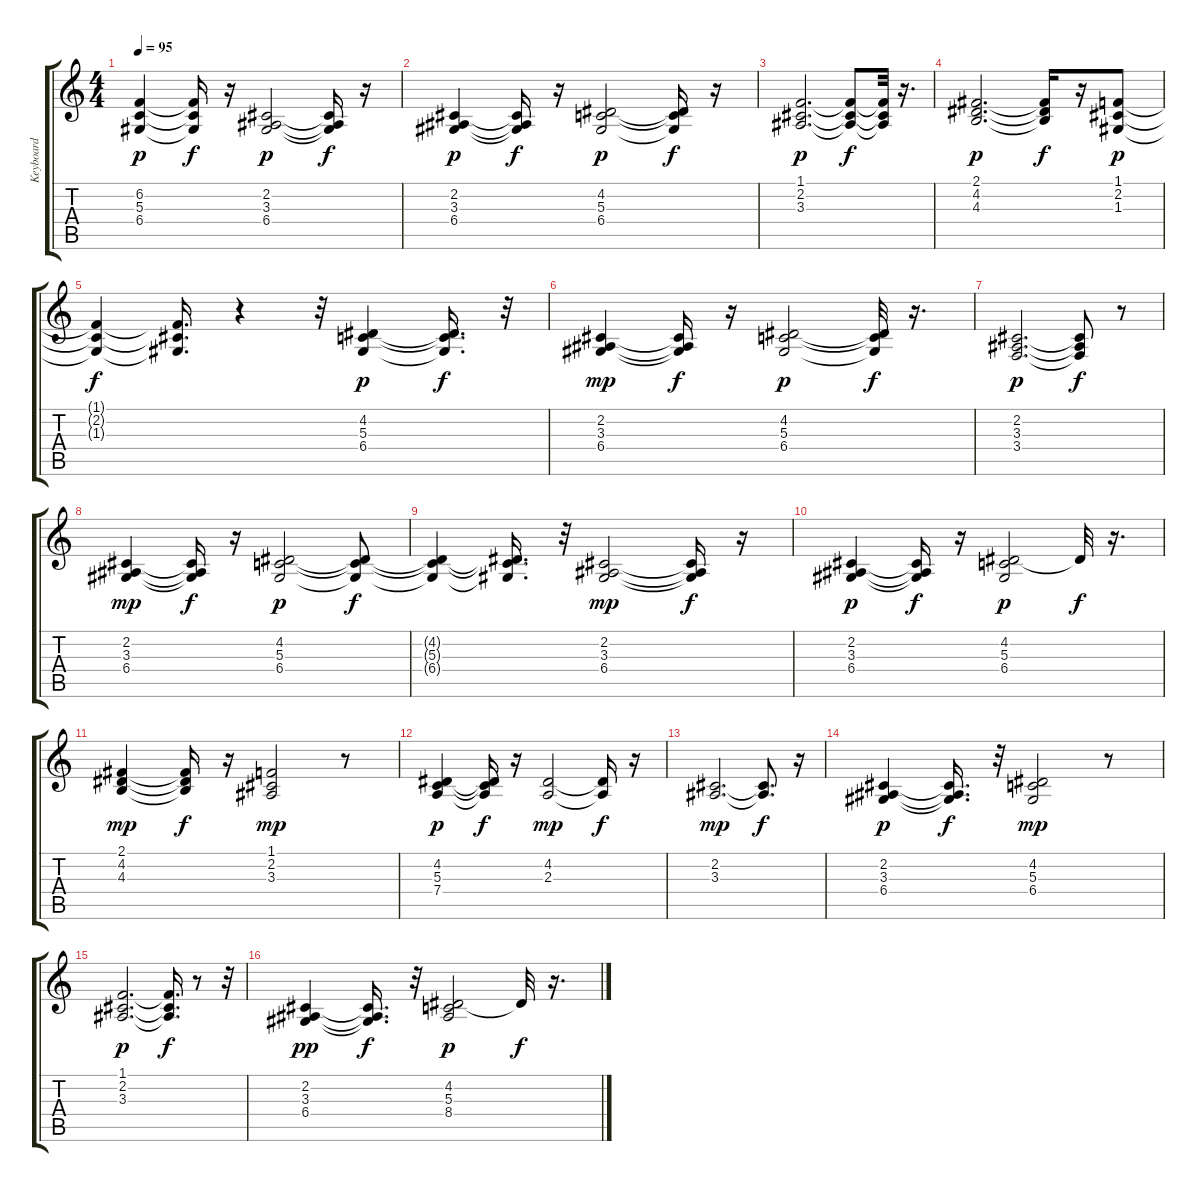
\track ("Keyboard" "Keyboard") {instrument pad2warm}
\staff {score tabs}
\tuning (E4 B3 G3 D3 A2 E2) {hide}
\ts (4 4)
\tempo 95
\clef g2
\ks c
(6.2 5.3 6.4).4{dy p} (6.2{t} 5.3{t} 6.4{t}).16{dy f} r.16 (2.2 3.3 6.4).2{dy p} (2.2{t} 3.3{t} 6.4{t}).16{dy f} r.16 |
(2.2 3.3 6.4).4{dy p} (2.2{t} 3.3{t} 6.4{t}).16{dy f} r.16 (4.2 5.3 6.4).2{dy p} (4.2{t} 5.3{t} 6.4{t}).16{dy f} r.16 |
(1.1 2.2 3.3).2{d dy p} (1.1{t} 2.2{t} 3.3{t}).8{dy f} (1.1{t} 2.2{t} 3.3{t}).32 r.16{d} |
(2.1 4.2 4.3).2{d dy p} (2.1{t} 4.2{t} 4.3{t}).16{dy f} r.16 (1.1 2.2 1.3).8{dy p} |
(1.1{t} 2.2{t} 1.3{t}).4{dy f} (1.1{t} 2.2{t} 1.3{t}).16{d} r.4 r.32 (4.2 5.3 6.4).4{dy p} (4.2{t} 5.3{t} 6.4{t}).16{d dy f} r.32 |
(2.2 3.3 6.4).4{dy mp} (2.2{t} 3.3{t} 6.4{t}).16{dy f} r.16 (4.2 5.3 6.4).2{dy p} (4.2{t} 5.3{t} 6.4{t}).32{dy f} r.16{d} |
(2.2 3.3 3.4).2{d dy p} (2.2{t} 3.3{t} 3.4{t}).8{dy f} r.8 |
(2.2 3.3 6.4).4{dy mp} (2.2{t} 3.3{t} 6.4{t}).16{dy f} r.16 (4.2 5.3 6.4).2{dy p} (4.2{t} 5.3{t} 6.4{t}).8{dy f} |
(4.2{t} 5.3{t} 6.4{t}).4 (4.2{t} 5.3{t} 6.4{t}).16{d} r.32 (2.2 3.3 6.4).2{dy mp} (2.2{t} 3.3{t} 6.4{t}).16{dy f} r.16 |
(2.2 3.3 6.4).4{dy p} (2.2{t} 3.3{t} 6.4{t}).16{dy f} r.16 (4.2 5.3 6.4).2{dy p} 4.2{t}.32{dy f} r.16{d} |
(2.1 4.2 4.3).4{dy mp} (2.1{t} 4.2{t} 4.3{t}).16{dy f} r.16 (1.1 2.2 3.3).2{dy mp} r.8 |
(4.2 5.3 7.4).4{dy p} (4.2{t} 5.3{t} 7.4{t}).16{dy f} r.16 (4.2 2.3).2{dy mp} (4.2{t} 2.3{t}).16{dy f} r.16 |
(2.2 3.3).2{d dy mp} (2.2{t} 3.3{t}).8{d dy f} r.16 |
(2.2 3.3 6.4).4{dy p} (2.2{t} 3.3{t} 6.4{t}).16{d dy f} r.32 (4.2 5.3 6.4).2{dy mp} r.8 |
(1.1 2.2 3.3).2{d dy p} (1.1{t} 2.2{t} 3.3{t}).16{d dy f} r.8 r.32 |
(2.2 3.3 6.4).4{dy pp} (2.2{t} 3.3{t} 6.4{t}).16{d dy f} r.32 (4.2 5.3 8.4).2{dy p} 4.2{t}.32{dy f} r.16{d}
